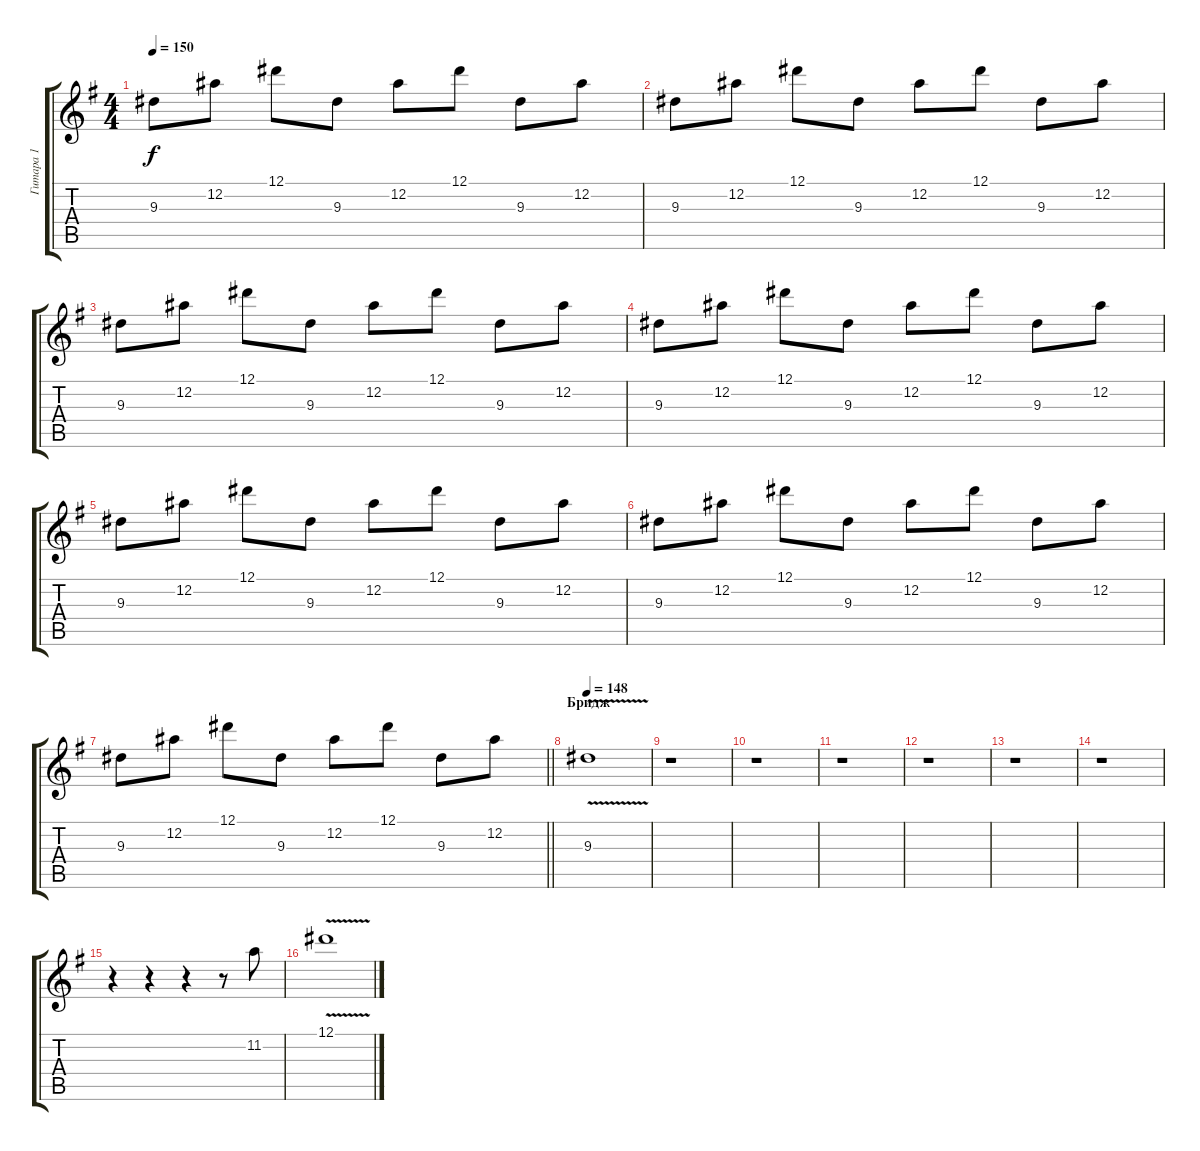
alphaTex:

\track ("Гитара 1" "Гитара 1") {instrument distortionguitar}
\staff {score tabs}
\tuning (Eb4 Bb3 Gb3 Db3 Ab2 Eb2) {hide}
\ts (4 4)
\tempo 150
\clef g2
\ks eminor
9.3.8{dy f} 12.2.8 12.1.8 9.3.8 12.2.8 12.1.8 9.3.8 12.2.8 |
9.3.8 12.2.8 12.1.8 9.3.8 12.2.8 12.1.8 9.3.8 12.2.8 |
9.3.8 12.2.8 12.1.8 9.3.8 12.2.8 12.1.8 9.3.8 12.2.8 |
9.3.8 12.2.8 12.1.8 9.3.8 12.2.8 12.1.8 9.3.8 12.2.8 |
9.3.8 12.2.8 12.1.8 9.3.8 12.2.8 12.1.8 9.3.8 12.2.8 |
9.3.8 12.2.8 12.1.8 9.3.8 12.2.8 12.1.8 9.3.8 12.2.8 |
\barLineRight lightlight
9.3.8 12.2.8 12.1.8 9.3.8 12.2.8 12.1.8 9.3.8 12.2.8 |
\section ("" "Бридж")
\tempo 148
9.3{v}.1 |
r.1 |
r.1 |
r.1 |
r.1 |
r.1 |
r.1 |
r.4 r.4 r.4 r.8 11.2.8 |
12.1{v}.1{volume 0}
